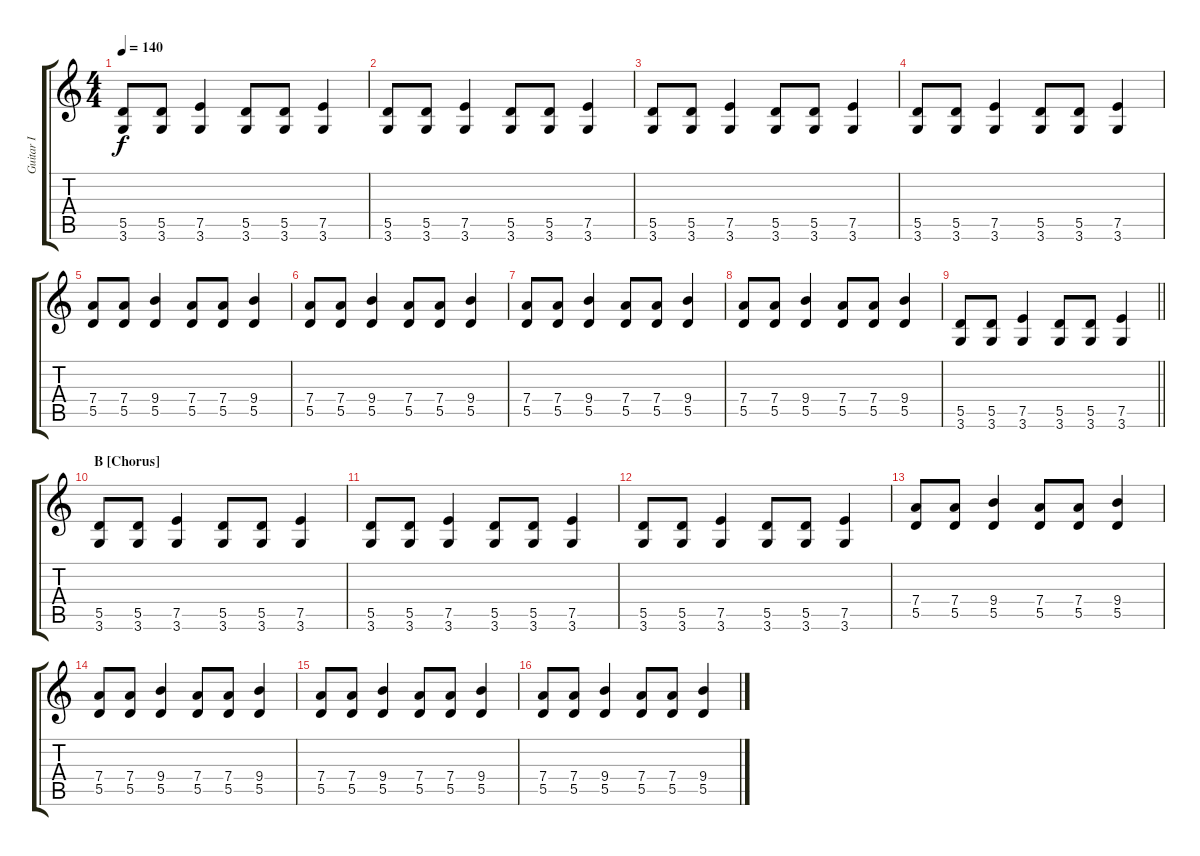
\track ("Guitar I" "Guitar I") {instrument electricguitarclean}
\staff {score tabs}
\tuning (D4 B3 G3 D3 A2 E2) {hide}
\ts (4 4)
\tempo 140
\clef g2
\ks c
(5.5{t} 3.6{t}).8{dy f} (5.5 3.6).8 (7.5 3.6).4 (5.5 3.6).8 (5.5 3.6).8 (7.5 3.6).4 |
(5.5 3.6).8 (5.5 3.6).8 (7.5 3.6).4 (5.5 3.6).8 (5.5 3.6).8 (7.5 3.6).4 |
(5.5 3.6).8 (5.5 3.6).8 (7.5 3.6).4 (5.5 3.6).8 (5.5 3.6).8 (7.5 3.6).4 |
(5.5 3.6).8 (5.5 3.6).8 (7.5 3.6).4 (5.5 3.6).8 (5.5 3.6).8 (7.5 3.6).4 |
(7.4 5.5).8 (7.4 5.5).8 (9.4 5.5).4 (7.4 5.5).8 (7.4 5.5).8 (9.4 5.5).4 |
(7.4 5.5).8 (7.4 5.5).8 (9.4 5.5).4 (7.4 5.5).8 (7.4 5.5).8 (9.4 5.5).4 |
(7.4 5.5).8 (7.4 5.5).8 (9.4 5.5).4 (7.4 5.5).8 (7.4 5.5).8 (9.4 5.5).4 |
(7.4 5.5).8 (7.4 5.5).8 (9.4 5.5).4 (7.4 5.5).8 (7.4 5.5).8 (9.4 5.5).4 |
\barLineRight lightlight
(5.5 3.6).8 (5.5 3.6).8 (7.5 3.6).4 (5.5 3.6).8 (5.5 3.6).8 (7.5 3.6).4 |
\section ("" "B [Chorus]")
(5.5 3.6).8 (5.5 3.6).8 (7.5 3.6).4 (5.5 3.6).8 (5.5 3.6).8 (7.5 3.6).4 |
(5.5 3.6).8 (5.5 3.6).8 (7.5 3.6).4 (5.5 3.6).8 (5.5 3.6).8 (7.5 3.6).4 |
(5.5 3.6).8 (5.5 3.6).8 (7.5 3.6).4 (5.5 3.6).8 (5.5 3.6).8 (7.5 3.6).4 |
(7.4 5.5).8 (7.4 5.5).8 (9.4 5.5).4 (7.4 5.5).8 (7.4 5.5).8 (9.4 5.5).4 |
(7.4 5.5).8 (7.4 5.5).8 (9.4 5.5).4 (7.4 5.5).8 (7.4 5.5).8 (9.4 5.5).4 |
(7.4 5.5).8 (7.4 5.5).8 (9.4 5.5).4 (7.4 5.5).8 (7.4 5.5).8 (9.4 5.5).4 |
(7.4 5.5).8 (7.4 5.5).8 (9.4 5.5).4 (7.4 5.5).8 (7.4 5.5).8 (9.4 5.5).4
